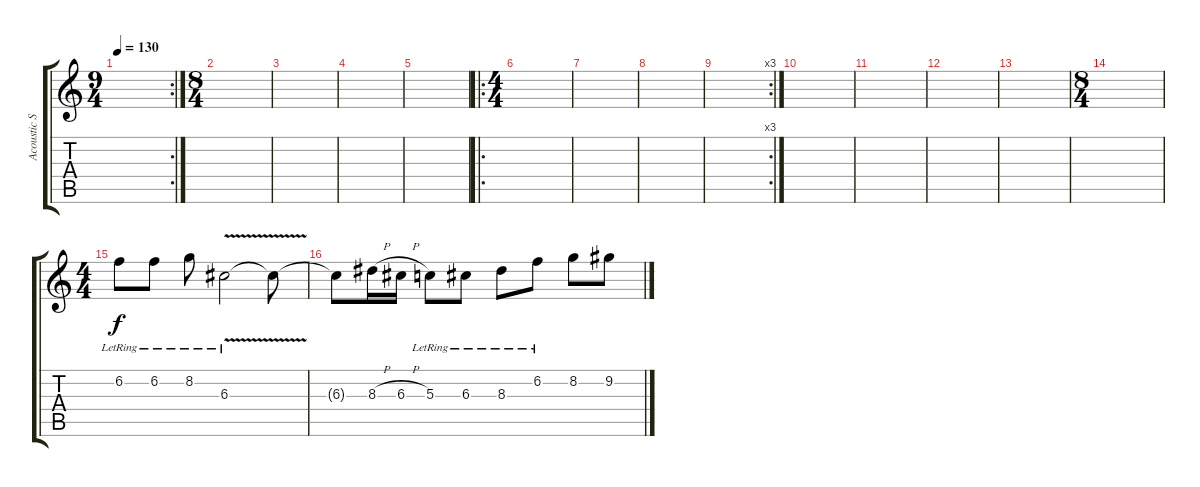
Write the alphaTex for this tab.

\track ("Acoustic Solo" "Acoustic S") {instrument acousticguitarsteel}
\staff {score tabs}
\tuning (E4 B3 G3 D3 A2 E2) {hide}
\rc 2
\ts (9 4)
\tempo 130
\clef g2
\ks c
|
\ts (8 4)
|
|
|
|
\ro
\ts (4 4)
|
|
|
\rc 3
|
|
|
|
|
\ts (8 4)
|
\ts (4 4)
6.2{lr}.8 6.2{lr}.8 8.2{lr}.8 6.3{v lr}.2 6.3{t}.8 |
6.3{t}.8 8.3{h}.16 6.3{h}.16 5.3{lr}.8 6.3{lr}.8 8.3{lr}.8 6.2{lr}.8 8.2.8 9.2.8
